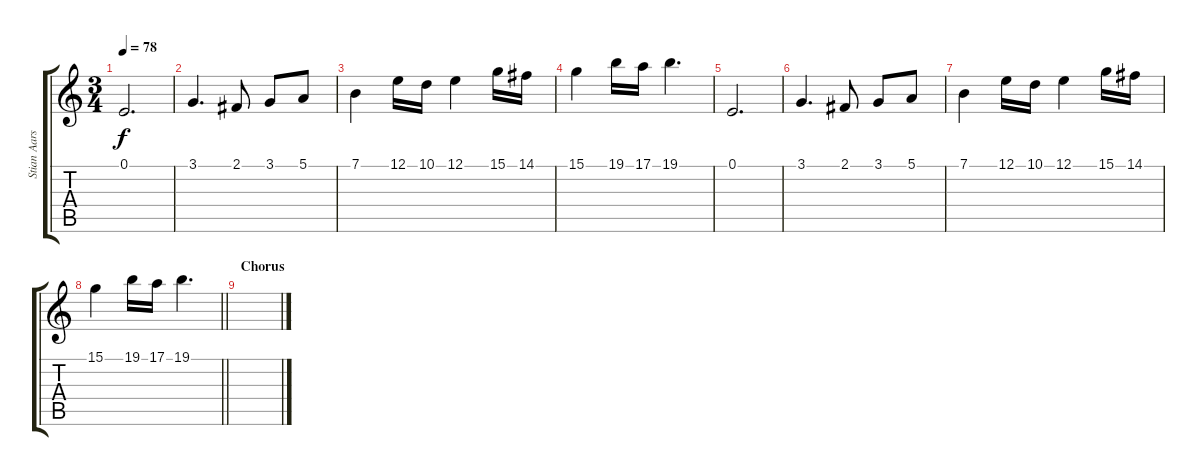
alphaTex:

\track ("Stian Aarstad I" "Stian Aars") {instrument brightacousticpiano}
\staff {score tabs}
\tuning (E4 B3 G3 D3 A2 E2) {hide}
\ts (3 4)
\tempo 78
\clef g2
\ks c
0.1.2{d dy f} |
3.1.4{d} 2.1.8 3.1.8 5.1.8 |
7.1.4 12.1.16 10.1.16 12.1.4 15.1.16 14.1.16 |
15.1.4 19.1.16 17.1.16 19.1.4{d} |
0.1.2{d} |
3.1.4{d} 2.1.8 3.1.8 5.1.8 |
7.1.4 12.1.16 10.1.16 12.1.4 15.1.16 14.1.16 |
\barLineRight lightlight
15.1.4 19.1.16 17.1.16 19.1.4{d} |
\section ("" "Chorus")
